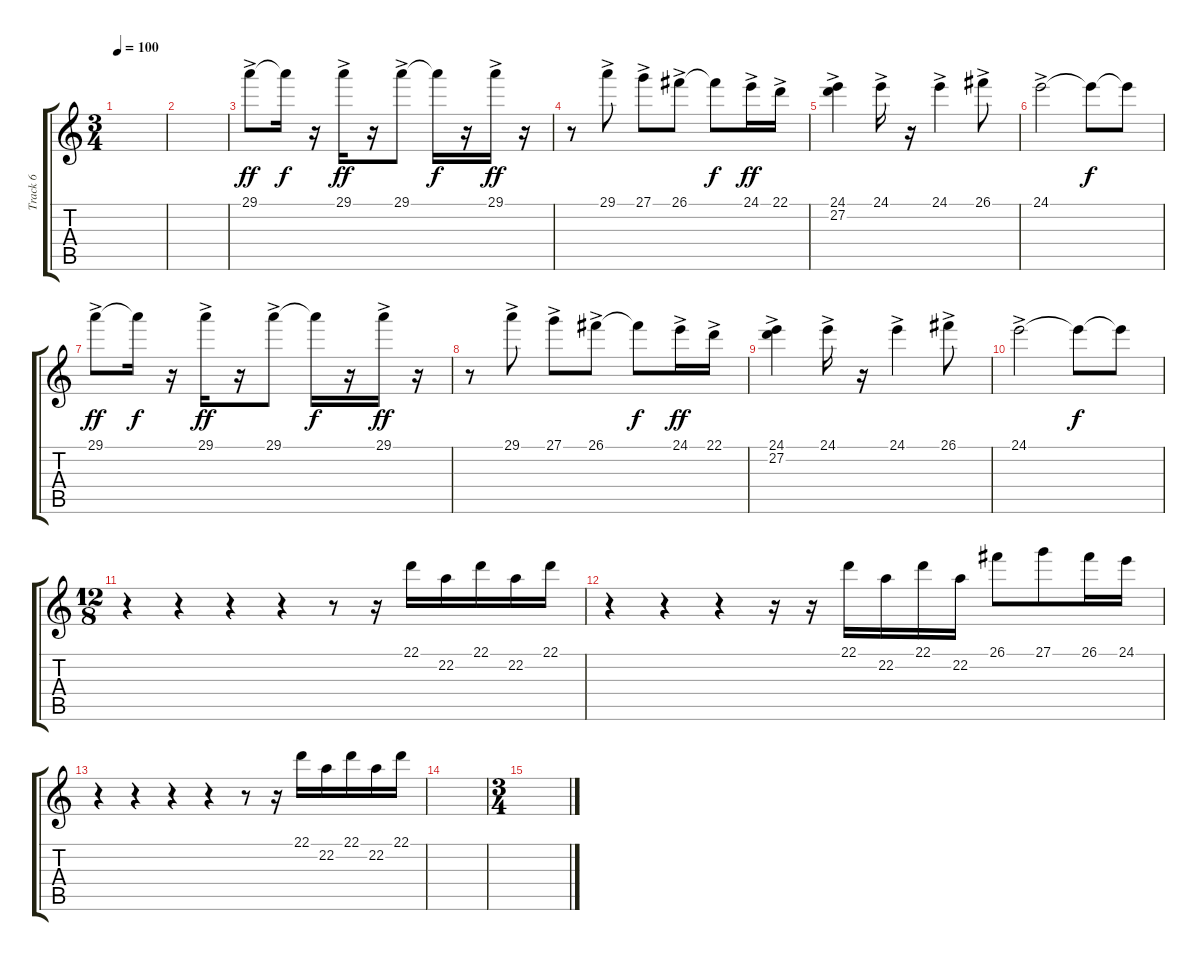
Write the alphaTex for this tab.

\track ("Track 6" "Track 6") {instrument flute}
\staff {score tabs}
\tuning (E4 B3 G3 D3 A2 E2) {hide}
\ts (3 4)
\tempo 100
\clef g2
\ks c
|
|
29.1{ac}.8{dy ff} 29.1{t}.16{dy f} r.16 29.1{ac}.16{dy ff} r.16 29.1{ac}.8 29.1{t}.16{dy f} r.16 29.1{ac}.16{dy ff} r.16 |
r.8 29.1{ac}.8 27.1{ac}.8 26.1{ac}.8 26.1{t}.8{dy f} 24.1{ac}.16{dy ff} 22.1{ac}.16 |
(24.1{ac} 27.2{ac}).4 24.1{ac}.16 r.16 24.1{ac}.4 26.1{ac}.8 |
24.1{ac}.2 24.1{t}.8{dy f} 24.1{t}.8{volume 13} |
29.1{ac}.8{dy ff} 29.1{t}.16{dy f} r.16 29.1{ac}.16{dy ff} r.16 29.1{ac}.8 29.1{t}.16{dy f} r.16 29.1{ac}.16{dy ff} r.16 |
r.8 29.1{ac}.8 27.1{ac}.8 26.1{ac}.8 26.1{t}.8{dy f} 24.1{ac}.16{dy ff} 22.1{ac}.16 |
(24.1{ac} 27.2{ac}).4 24.1{ac}.16 r.16 24.1{ac}.4 26.1{ac}.8 |
24.1{ac}.2 24.1{t}.8{dy f} 24.1{t}.8{volume 13} |
\ts (12 8)
r.4 r.4 r.4 r.4 r.8 r.16 22.1.16 22.2.16 22.1.16 22.2.16 22.1.16 |
r.4 r.4 r.4 r.16 r.16 22.1.16 22.2.16 22.1.16 22.2.16 26.1.8 27.1.8 26.1.16 24.1.16 |
r.4 r.4 r.4 r.4 r.8 r.16 22.1.16{volume 16} 22.2.16 22.1.16 22.2.16 22.1.16 |
|
\ts (3 4)
